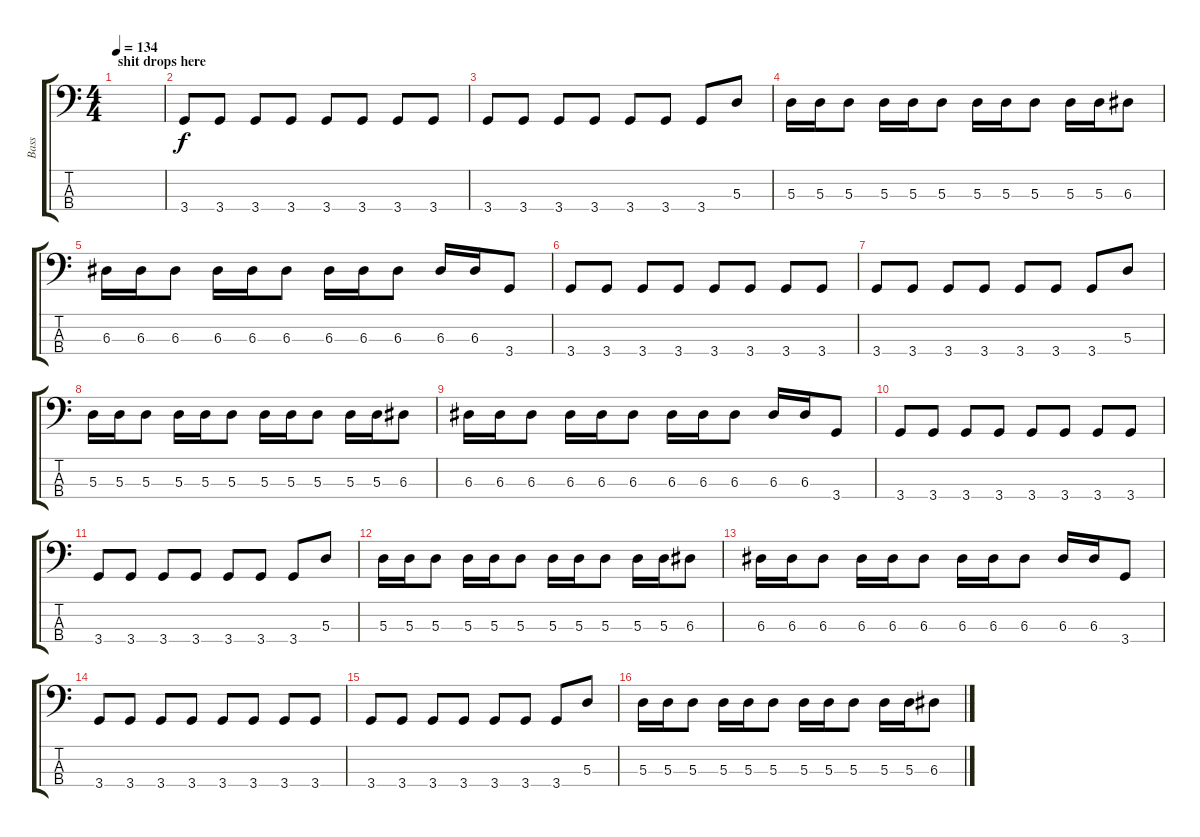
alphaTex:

\track ("Bass" "Bass") {instrument electricbasspick}
\staff {score tabs}
\tuning (G2 D2 A1 E1) {hide}
\ts (4 4)
\section ("" "shit drops here")
\tempo 134
\clef f4
\ks c
|
3.4.8 3.4.8 3.4.8 3.4.8 3.4.8 3.4.8 3.4.8 3.4.8 |
3.4.8 3.4.8 3.4.8 3.4.8 3.4.8 3.4.8 3.4.8 5.3.8 |
5.3.16 5.3.16 5.3.8 5.3.16 5.3.16 5.3.8 5.3.16 5.3.16 5.3.8 5.3.16 5.3.16 6.3.8 |
6.3.16 6.3.16 6.3.8 6.3.16 6.3.16 6.3.8 6.3.16 6.3.16 6.3.8 6.3.16 6.3.16 3.4.8 |
3.4.8 3.4.8 3.4.8 3.4.8 3.4.8 3.4.8 3.4.8 3.4.8 |
3.4.8 3.4.8 3.4.8 3.4.8 3.4.8 3.4.8 3.4.8 5.3.8 |
5.3.16 5.3.16 5.3.8 5.3.16 5.3.16 5.3.8 5.3.16 5.3.16 5.3.8 5.3.16 5.3.16 6.3.8 |
6.3.16 6.3.16 6.3.8 6.3.16 6.3.16 6.3.8 6.3.16 6.3.16 6.3.8 6.3.16 6.3.16 3.4.8 |
3.4.8 3.4.8 3.4.8 3.4.8 3.4.8 3.4.8 3.4.8 3.4.8 |
3.4.8 3.4.8 3.4.8 3.4.8 3.4.8 3.4.8 3.4.8 5.3.8 |
5.3.16 5.3.16 5.3.8 5.3.16 5.3.16 5.3.8 5.3.16 5.3.16 5.3.8 5.3.16 5.3.16 6.3.8 |
6.3.16 6.3.16 6.3.8 6.3.16 6.3.16 6.3.8 6.3.16 6.3.16 6.3.8 6.3.16 6.3.16 3.4.8 |
3.4.8 3.4.8 3.4.8 3.4.8 3.4.8 3.4.8 3.4.8 3.4.8 |
3.4.8 3.4.8 3.4.8 3.4.8 3.4.8 3.4.8 3.4.8 5.3.8 |
5.3.16 5.3.16 5.3.8 5.3.16 5.3.16 5.3.8 5.3.16 5.3.16 5.3.8 5.3.16 5.3.16 6.3.8
